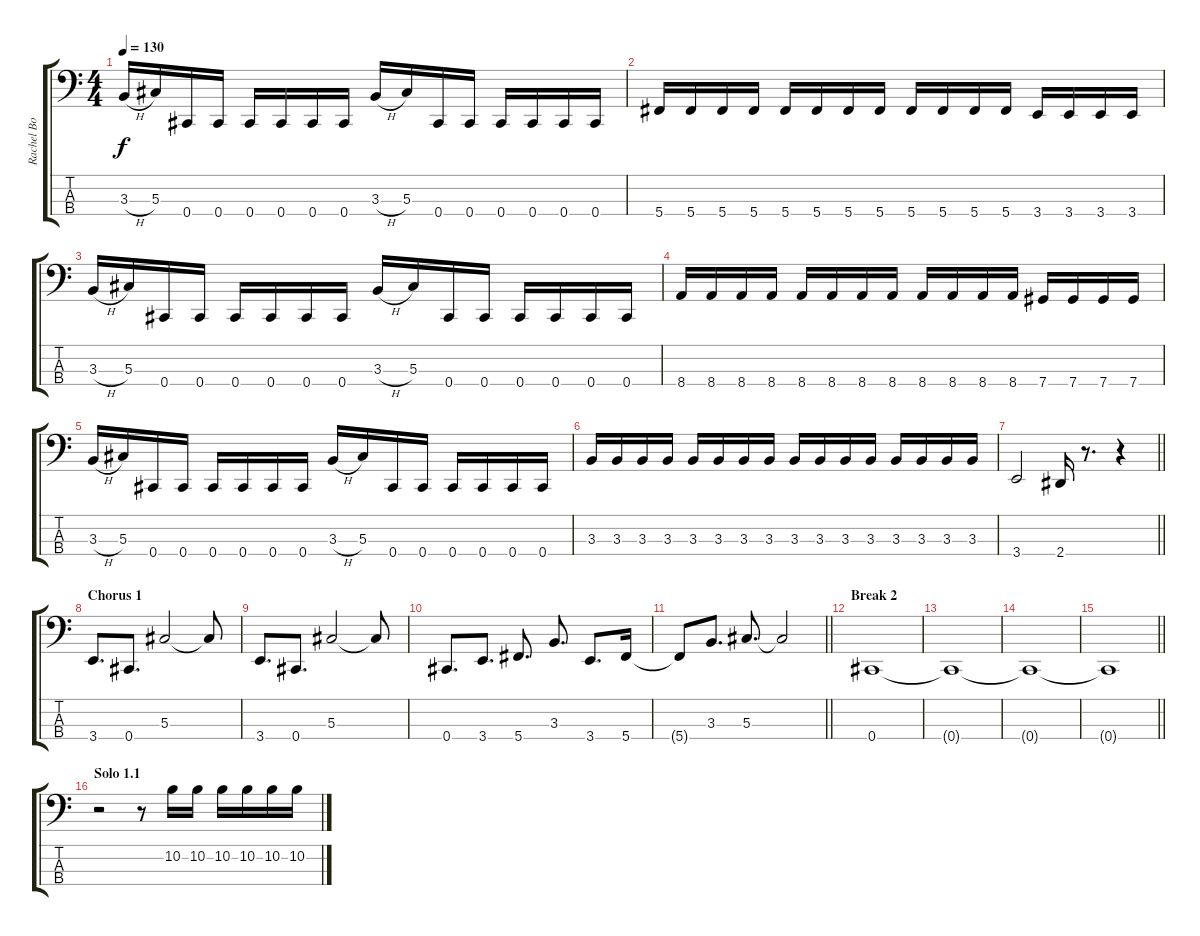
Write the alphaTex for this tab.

\track (" Rachel Bolan" " Rachel Bo") {instrument electricbasspick}
\staff {score tabs}
\tuning (Gb2 Db2 Ab1 Db1) {hide}
\ts (4 4)
\tempo 130
\clef f4
\ks c
3.3{h}.16{dy f} 5.3.16 0.4.16 0.4.16 0.4.16 0.4.16 0.4.16 0.4.16 3.3{h}.16 5.3.16 0.4.16 0.4.16 0.4.16 0.4.16 0.4.16 0.4.16 |
5.4.16 5.4.16 5.4.16 5.4.16 5.4.16 5.4.16 5.4.16 5.4.16 5.4.16 5.4.16 5.4.16 5.4.16 3.4.16 3.4.16 3.4.16 3.4.16 |
3.3{h}.16 5.3.16 0.4.16 0.4.16 0.4.16 0.4.16 0.4.16 0.4.16 3.3{h}.16 5.3.16 0.4.16 0.4.16 0.4.16 0.4.16 0.4.16 0.4.16 |
8.4.16 8.4.16 8.4.16 8.4.16 8.4.16 8.4.16 8.4.16 8.4.16 8.4.16 8.4.16 8.4.16 8.4.16 7.4.16 7.4.16 7.4.16 7.4.16 |
3.3{h}.16 5.3.16 0.4.16 0.4.16 0.4.16 0.4.16 0.4.16 0.4.16 3.3{h}.16 5.3.16 0.4.16 0.4.16 0.4.16 0.4.16 0.4.16 0.4.16 |
3.3.16 3.3.16 3.3.16 3.3.16 3.3.16 3.3.16 3.3.16 3.3.16 3.3.16 3.3.16 3.3.16 3.3.16 3.3.16 3.3.16 3.3.16 3.3.16 |
\barLineRight lightlight
3.4.2 2.4.16 r.8{d} r.4 |
\section ("" "Chorus 1")
3.4.8{d} 0.4.8{d} 5.3.2 5.3{t}.8 |
3.4.8{d} 0.4.8{d} 5.3.2 5.3{t}.8 |
0.4.8{d} 3.4.8{d} 5.4.8{d} 3.3.8{d} 3.4.8{d} 5.4.16 |
\barLineRight lightlight
5.4{t}.8 3.3.8{d} 5.3.8{d} 5.3{t}.2 |
\section ("" "Break 2")
0.4.1 |
0.4{t}.1 |
0.4{t}.1 |
\barLineRight lightlight
0.4{t}.1 |
\section ("" "Solo 1.1")
r.2 r.8 10.2.16 10.2.16 10.2.16 10.2.16 10.2.16 10.2.16
